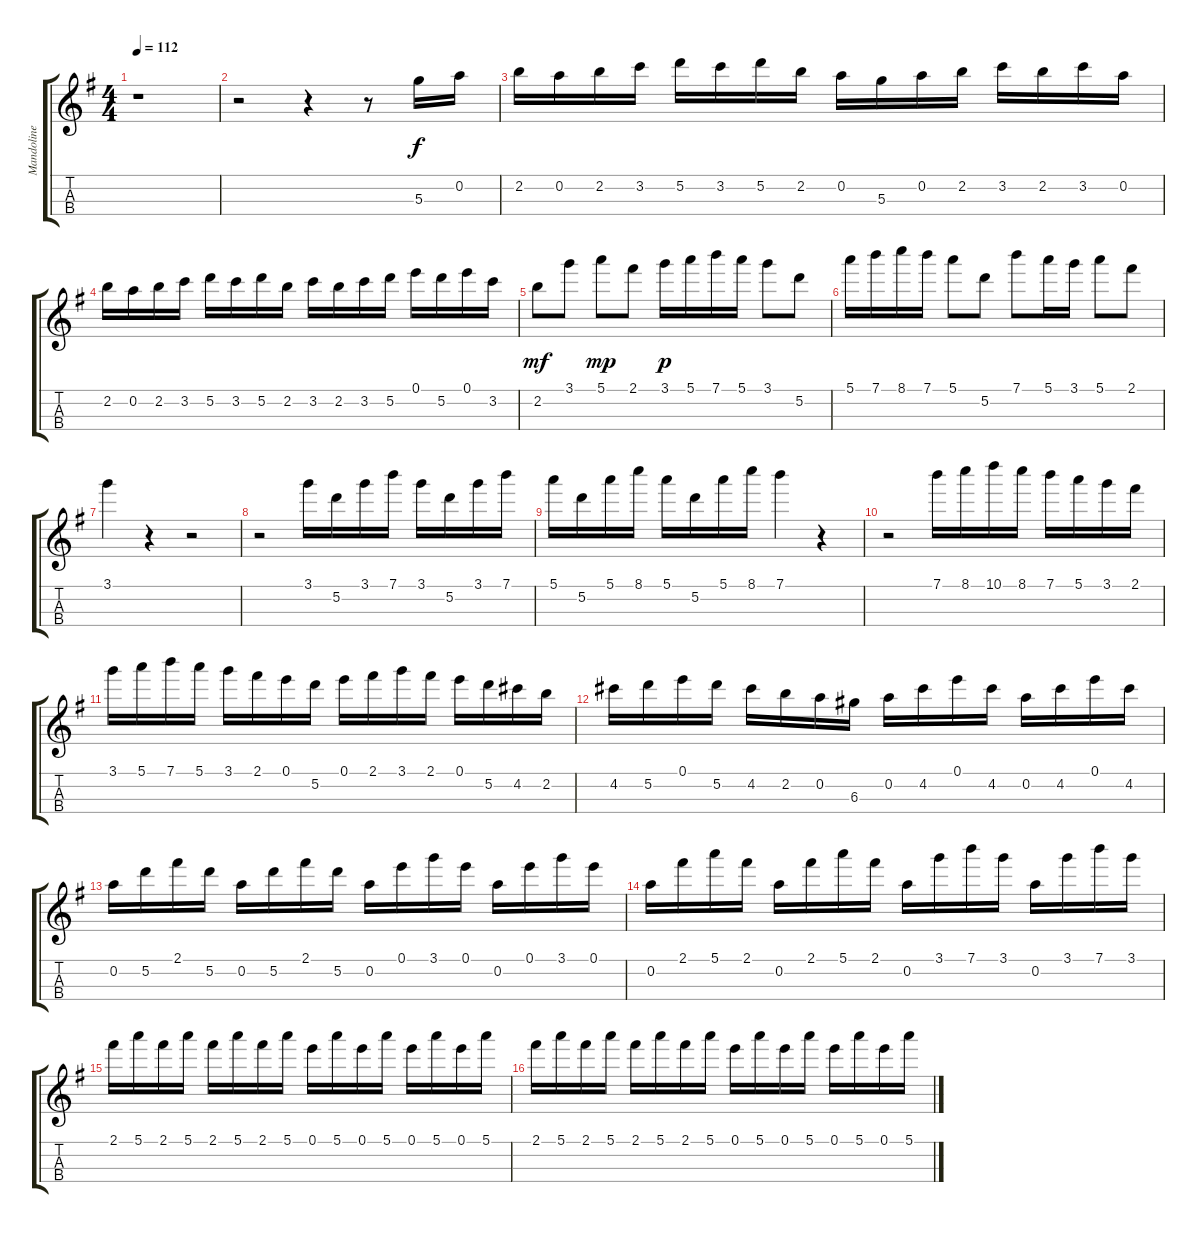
\track ("Mandoline" "Mandoline") {instrument banjo}
\staff {score tabs}
\tuning (E5 A4 D4 G3) {hide}
\displaytranspose 12
\ts (4 4)
\tempo 112
\clef g2
\ks g
r.1{dy p} |
r.2 r.4 r.8 5.3.16{dy f} 0.2.16 |
2.2.16 0.2.16 2.2.16 3.2.16 5.2.16 3.2.16 5.2.16 2.2.16 0.2.16 5.3.16 0.2.16 2.2.16 3.2.16 2.2.16 3.2.16 0.2.16 |
2.2.16 0.2.16 2.2.16 3.2.16 5.2.16 3.2.16 5.2.16 2.2.16 3.2.16 2.2.16 3.2.16 5.2.16 0.1.16 5.2.16 0.1.16 3.2.16 |
2.2.8{dy mf} 3.1.8 5.1.8{dy mp} 2.1.8 3.1.16{dy p} 5.1.16 7.1.16 5.1.16 3.1.8 5.2.8 |
5.1.16 7.1.16 8.1.16 7.1.16 5.1.8 5.2.8 7.1.8 5.1.16 3.1.16 5.1.8 2.1.8 |
3.1.4 r.4 r.2 |
r.2 3.1.16 5.2.16 3.1.16 7.1.16 3.1.16 5.2.16 3.1.16 7.1.16 |
5.1.16 5.2.16 5.1.16 8.1.16 5.1.16 5.2.16 5.1.16 8.1.16 7.1.4 r.4 |
r.2 7.1.16 8.1.16 10.1.16 8.1.16 7.1.16 5.1.16 3.1.16 2.1.16 |
3.1.16 5.1.16 7.1.16 5.1.16 3.1.16 2.1.16 0.1.16 5.2.16 0.1.16 2.1.16 3.1.16 2.1.16 0.1.16 5.2.16 4.2.16 2.2.16 |
4.2.16 5.2.16 0.1.16 5.2.16 4.2.16 2.2.16 0.2.16 6.3.16 0.2.16 4.2.16 0.1.16 4.2.16 0.2.16 4.2.16 0.1.16 4.2.16 |
0.2.16 5.2.16 2.1.16 5.2.16 0.2.16 5.2.16 2.1.16 5.2.16 0.2.16 0.1.16 3.1.16 0.1.16 0.2.16 0.1.16 3.1.16 0.1.16 |
0.2.16 2.1.16 5.1.16 2.1.16 0.2.16 2.1.16 5.1.16 2.1.16 0.2.16 3.1.16 7.1.16 3.1.16 0.2.16 3.1.16 7.1.16 3.1.16 |
2.1.16 5.1.16 2.1.16 5.1.16 2.1.16 5.1.16 2.1.16 5.1.16 0.1.16 5.1.16 0.1.16 5.1.16 0.1.16 5.1.16 0.1.16 5.1.16 |
2.1.16 5.1.16 2.1.16 5.1.16 2.1.16 5.1.16 2.1.16 5.1.16 0.1.16 5.1.16 0.1.16 5.1.16 0.1.16 5.1.16 0.1.16 5.1.16
